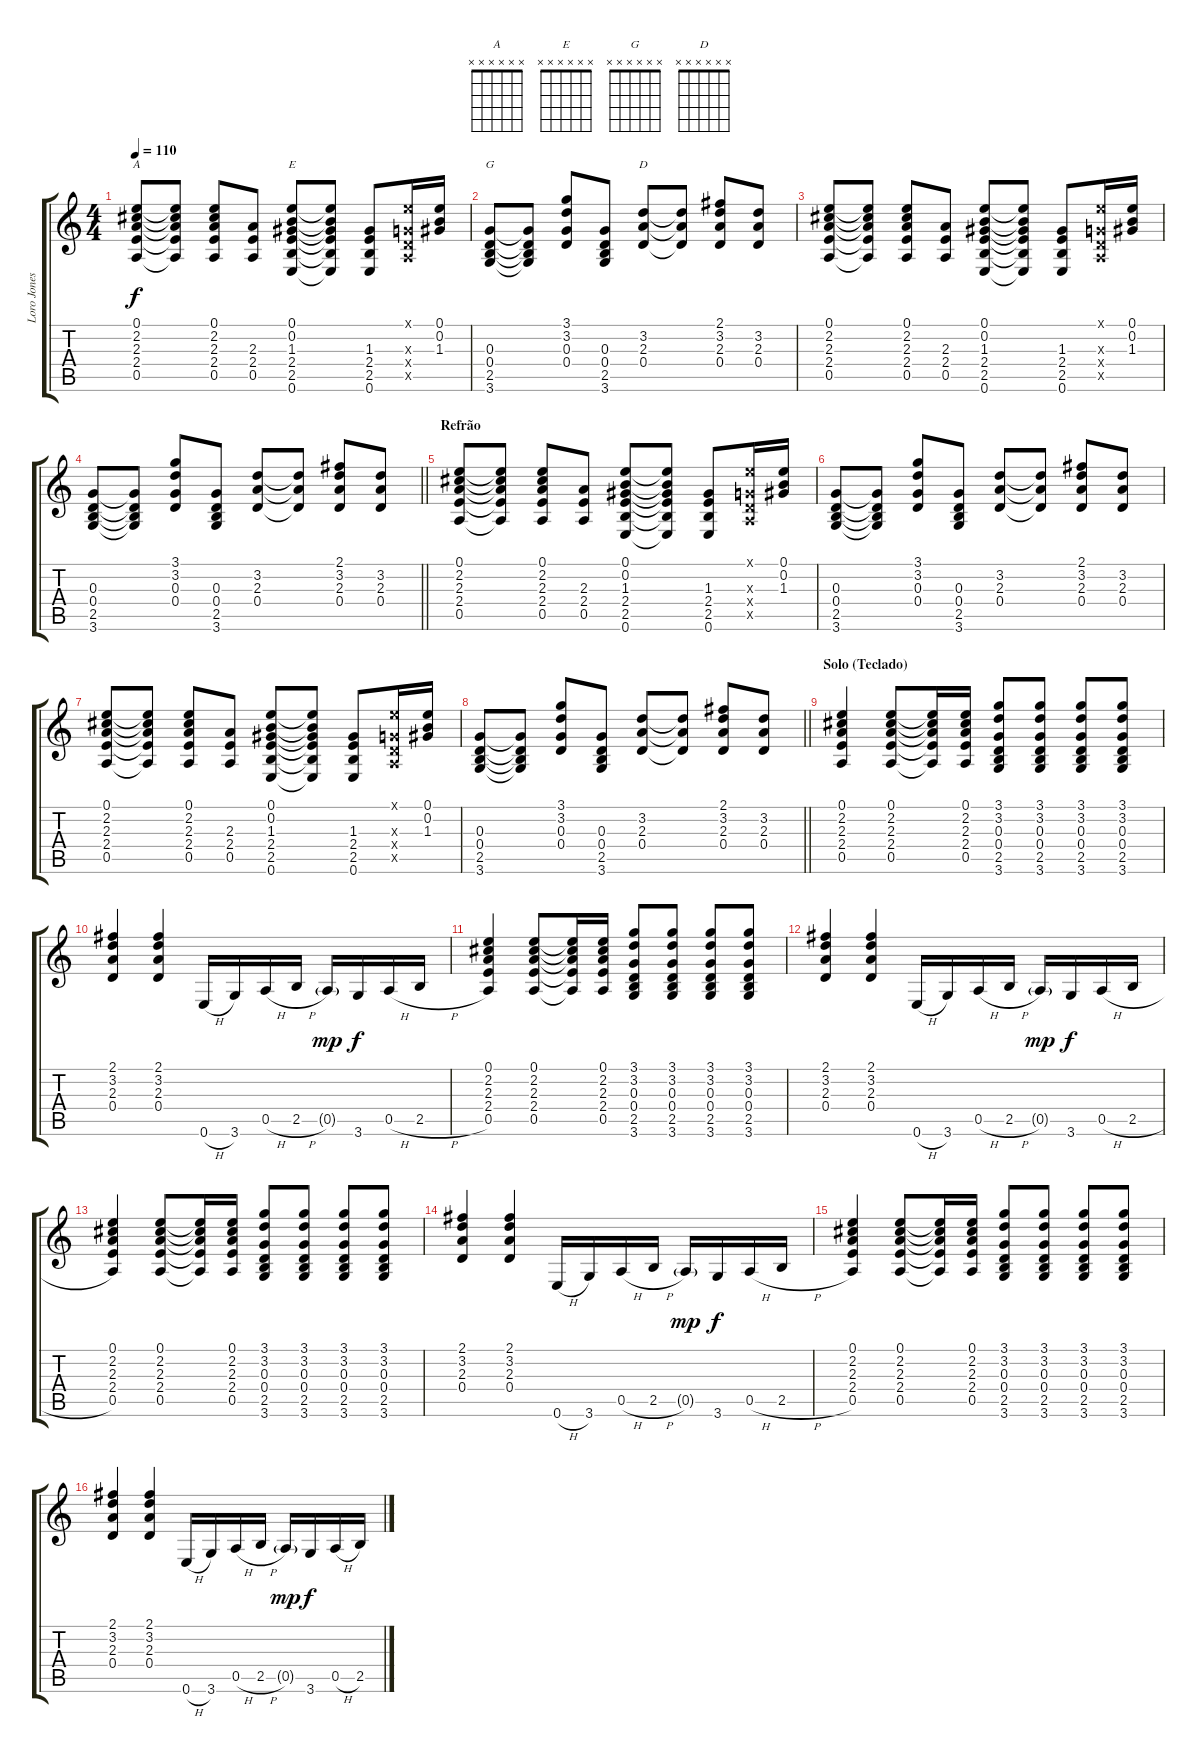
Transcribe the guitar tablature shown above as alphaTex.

\track ("Loro Jones" "Loro Jones") {instrument acousticguitarsteel}
\staff {score tabs}
\tuning (E4 B3 G3 D3 A2 E2) {hide}
\chord ("A" x x x x x x)
\chord ("E" x x x x x x)
\chord ("G" x x x x x x)
\chord ("D" x x x x x x)
\ts (4 4)
\tempo 110
\clef g2
\ks c
(0.1 2.2 2.3 2.4 0.5).8{ch "A" dy f} (0.1{t} 2.2{t} 2.3{t} 2.4{t} 0.5{t}).8 (0.1 2.2 2.3 2.4 0.5).8 (2.3 2.4 0.5).8 (0.1 0.2 1.3 2.4 2.5 0.6).8{ch "E"} (0.1{t} 0.2{t} 1.3{t} 2.4{t} 2.5{t} 0.6{t}).8 (1.3 2.4 2.5 0.6).8 (0.1{x} 0.3{x} 0.4{x} 0.5{x}).16 (0.1 0.2 1.3).16 |
(0.3 0.4 2.5 3.6).8{ch "G"} (0.3{t} 0.4{t} 2.5{t} 3.6{t}).8 (3.1 3.2 0.3 0.4).8 (0.3 0.4 2.5 3.6).8 (3.2 2.3 0.4).8{ch "D"} (3.2{t} 2.3{t} 0.4{t}).8 (2.1 3.2 2.3 0.4).8 (3.2 2.3 0.4).8 |
(0.1 2.2 2.3 2.4 0.5).8 (0.1{t} 2.2{t} 2.3{t} 2.4{t} 0.5{t}).8 (0.1 2.2 2.3 2.4 0.5).8 (2.3 2.4 0.5).8 (0.1 0.2 1.3 2.4 2.5 0.6).8 (0.1{t} 0.2{t} 1.3{t} 2.4{t} 2.5{t} 0.6{t}).8 (1.3 2.4 2.5 0.6).8 (0.1{x} 0.3{x} 0.4{x} 0.5{x}).16 (0.1 0.2 1.3).16 |
\barLineRight lightlight
(0.3 0.4 2.5 3.6).8 (0.3{t} 0.4{t} 2.5{t} 3.6{t}).8 (3.1 3.2 0.3 0.4).8 (0.3 0.4 2.5 3.6).8 (3.2 2.3 0.4).8 (3.2{t} 2.3{t} 0.4{t}).8 (2.1 3.2 2.3 0.4).8 (3.2 2.3 0.4).8 |
\section ("" "Refrão")
(0.1 2.2 2.3 2.4 0.5).8 (0.1{t} 2.2{t} 2.3{t} 2.4{t} 0.5{t}).8 (0.1 2.2 2.3 2.4 0.5).8 (2.3 2.4 0.5).8 (0.1 0.2 1.3 2.4 2.5 0.6).8 (0.1{t} 0.2{t} 1.3{t} 2.4{t} 2.5{t} 0.6{t}).8 (1.3 2.4 2.5 0.6).8 (0.1{x} 0.3{x} 0.4{x} 0.5{x}).16 (0.1 0.2 1.3).16 |
(0.3 0.4 2.5 3.6).8 (0.3{t} 0.4{t} 2.5{t} 3.6{t}).8 (3.1 3.2 0.3 0.4).8 (0.3 0.4 2.5 3.6).8 (3.2 2.3 0.4).8 (3.2{t} 2.3{t} 0.4{t}).8 (2.1 3.2 2.3 0.4).8 (3.2 2.3 0.4).8 |
(0.1 2.2 2.3 2.4 0.5).8 (0.1{t} 2.2{t} 2.3{t} 2.4{t} 0.5{t}).8 (0.1 2.2 2.3 2.4 0.5).8 (2.3 2.4 0.5).8 (0.1 0.2 1.3 2.4 2.5 0.6).8 (0.1{t} 0.2{t} 1.3{t} 2.4{t} 2.5{t} 0.6{t}).8 (1.3 2.4 2.5 0.6).8 (0.1{x} 0.3{x} 0.4{x} 0.5{x}).16 (0.1 0.2 1.3).16 |
\barLineRight lightlight
(0.3 0.4 2.5 3.6).8 (0.3{t} 0.4{t} 2.5{t} 3.6{t}).8 (3.1 3.2 0.3 0.4).8 (0.3 0.4 2.5 3.6).8 (3.2 2.3 0.4).8 (3.2{t} 2.3{t} 0.4{t}).8 (2.1 3.2 2.3 0.4).8 (3.2 2.3 0.4).8 |
\section ("" "Solo (Teclado)")
(0.1 2.2 2.3 2.4 0.5).4 (0.1 2.2 2.3 2.4 0.5).8 (0.1{t} 2.2{t} 2.3{t} 2.4{t} 0.5{t}).16 (0.1 2.2 2.3 2.4 0.5).16 (3.1 3.2 0.3 0.4 2.5 3.6).8 (3.1 3.2 0.3 0.4 2.5 3.6).8 (3.1 3.2 0.3 0.4 2.5 3.6).8 (3.1 3.2 0.3 0.4 2.5 3.6).8 |
(2.1 3.2 2.3 0.4).4 (2.1 3.2 2.3 0.4).4 0.6{h}.16 3.6.16 0.5{h}.16 2.5{h}.16 0.5{g}.16{dy mp} 3.6.16{dy f} 0.5{h}.16 2.5{h}.16 |
(0.1 2.2 2.3 2.4 0.5).4 (0.1 2.2 2.3 2.4 0.5).8 (0.1{t} 2.2{t} 2.3{t} 2.4{t} 0.5{t}).16 (0.1 2.2 2.3 2.4 0.5).16 (3.1 3.2 0.3 0.4 2.5 3.6).8 (3.1 3.2 0.3 0.4 2.5 3.6).8 (3.1 3.2 0.3 0.4 2.5 3.6).8 (3.1 3.2 0.3 0.4 2.5 3.6).8 |
(2.1 3.2 2.3 0.4).4 (2.1 3.2 2.3 0.4).4 0.6{h}.16 3.6.16 0.5{h}.16 2.5{h}.16 0.5{g}.16{dy mp} 3.6.16{dy f} 0.5{h}.16 2.5{h}.16 |
(0.1 2.2 2.3 2.4 0.5).4 (0.1 2.2 2.3 2.4 0.5).8 (0.1{t} 2.2{t} 2.3{t} 2.4{t} 0.5{t}).16 (0.1 2.2 2.3 2.4 0.5).16 (3.1 3.2 0.3 0.4 2.5 3.6).8 (3.1 3.2 0.3 0.4 2.5 3.6).8 (3.1 3.2 0.3 0.4 2.5 3.6).8 (3.1 3.2 0.3 0.4 2.5 3.6).8 |
(2.1 3.2 2.3 0.4).4 (2.1 3.2 2.3 0.4).4 0.6{h}.16 3.6.16 0.5{h}.16 2.5{h}.16 0.5{g}.16{dy mp} 3.6.16{dy f} 0.5{h}.16 2.5{h}.16 |
(0.1 2.2 2.3 2.4 0.5).4 (0.1 2.2 2.3 2.4 0.5).8 (0.1{t} 2.2{t} 2.3{t} 2.4{t} 0.5{t}).16 (0.1 2.2 2.3 2.4 0.5).16 (3.1 3.2 0.3 0.4 2.5 3.6).8 (3.1 3.2 0.3 0.4 2.5 3.6).8 (3.1 3.2 0.3 0.4 2.5 3.6).8 (3.1 3.2 0.3 0.4 2.5 3.6).8 |
(2.1 3.2 2.3 0.4).4 (2.1 3.2 2.3 0.4).4 0.6{h}.16 3.6.16 0.5{h}.16 2.5{h}.16 0.5{g}.16{dy mp} 3.6.16{dy f} 0.5{h}.16 2.5{h}.16
